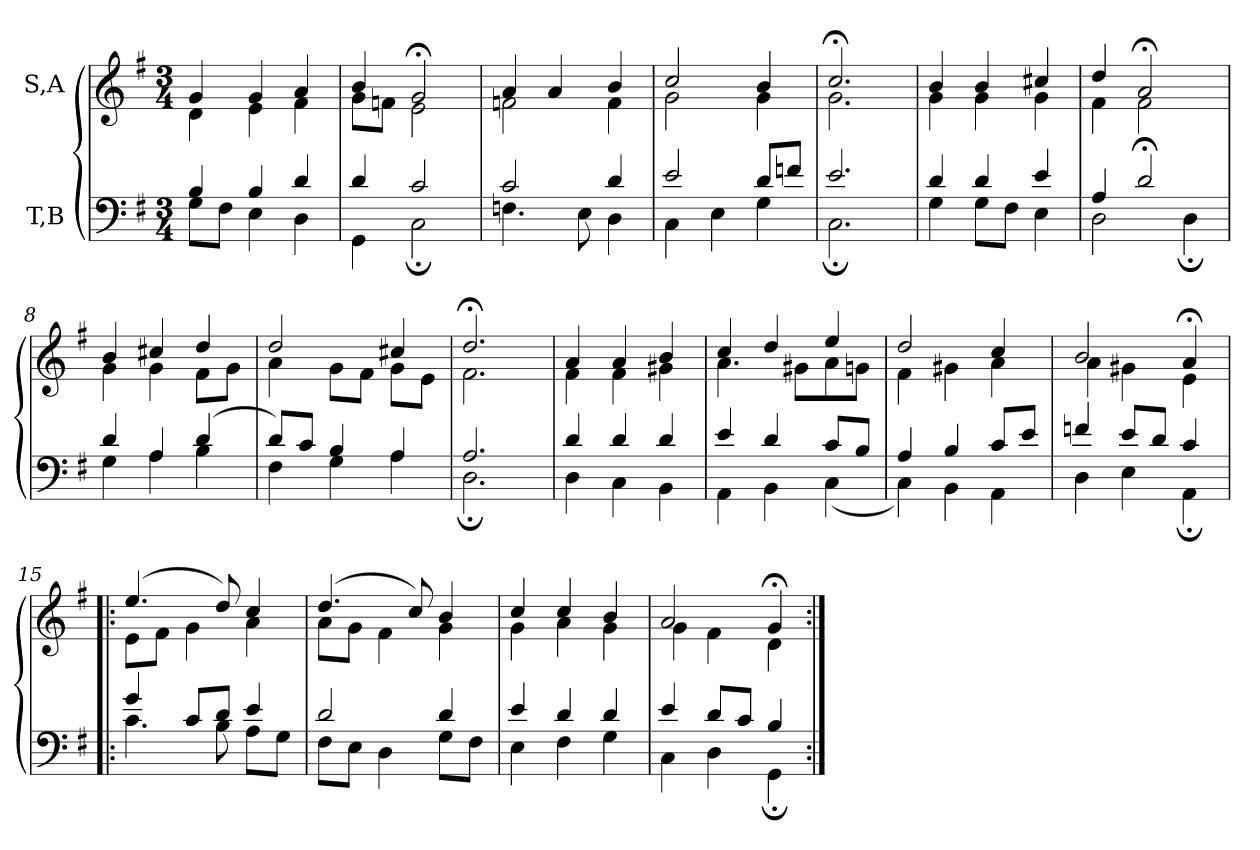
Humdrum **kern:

**kern	**kern
*part2	*part1
*staff2	*staff1
*I"T,B	*I"S,A
*clefF4	*clefG2
*k[f#]	*k[f#]
*M3/4	*M3/4
=1	=1
*^	*^
4B	8GL	4g	4d
.	8F#J	.	.
4B	4E	4g	4e
4d	4D	4a	4f#
=2	=2	=2	=2
4d	4GG	4b	8gL
.	.	.	8fnJ
2c	2C;	2g;<	2e
=3	=3	=3	=3
2c	4.Fn	4a	2fn
.	.	4a	.
.	8E	.	.
4d	4D	4b	4f
=4	=4	=4	=4
2e	4C	2cc	2g
.	4E	.	.
8dL	4G	4b	4g
8fnJ	.	.	.
=5	=5	=5	=5
2.e	2.C;	2.cc;<	2.g
=6	=6	=6	=6
4d	4G	4b	4g
4d	8GL	4b	4g
.	8F#J	.	.
4e	4E	4cc#X	4g
=7	=7	=7	=7
4A	2D	4dd	4f#
2d;<	.	2a;<	2f#
.	4D;	.	.
=8	=8	=8	=8
4d	4G	4b	4g
4A	4A	4cc#X	4g
(>4d	4B	4dd	8f#L
.	.	.	8gJ
=9	=9	=9	=9
8dL)	4F#	2dd	4a
8cJ	.	.	.
4B	4G	.	8gL
.	.	.	8f#J
4A	4A	4cc#X	8gL
.	.	.	8eJ
=10	=10	=10	=10
2.A	2.D;	2.dd;<	2.f#
=11	=11	=11	=11
4d	4D	4a	4f#
4d	4C	4a	4f#
4d	4BB	4b	4g#X
=12	=12	=12	=12
4e	4AA	4cc	4.a
4d	4BB	4dd	.
.	.	.	8g#XL
8cL	(<4C	4ee	8a
8BJ	.	.	8gnJ
=13	=13	=13	=13
4A	4C)	2dd	4f#
4B	4BB	.	4g#X
8cL	4AA	4cc	4a
8eJ	.	.	.
=14	=14	=14	=14
4fn	4D	2b	4a
8eL	4E	.	4g#X
8dJ	.	.	.
4c	4AA;	4a;<	4e
=15!|:	=15!|:	=15!|:	=15!|:
4g	4.c	(>4.ee	8eL
.	.	.	8f#J
8cL	.	.	4g
8dJ	8B	8dd)	.
4e	8AL	4cc	4a
.	8GJ	.	.
=16	=16	=16	=16
2d	8F#L	(>4.dd	8aL
.	8EJ	.	8gJ
.	4D	.	4f#
.	.	8cc)	.
4d	8GL	4b	4g
.	8F#J	.	.
=17	=17	=17	=17
4e	4E	4cc	4g
4d	4F#	4cc	4a
4d	4G	4b	4g
=18	=18	=18	=18
4e	4C	2a	4g
8dL	4D	.	4f#
8cJ	.	.	.
4B	4GG;	4g;<	4d
*v	*v	*	*
*	*v	*v
=:|!	=:|!
*-	*-
